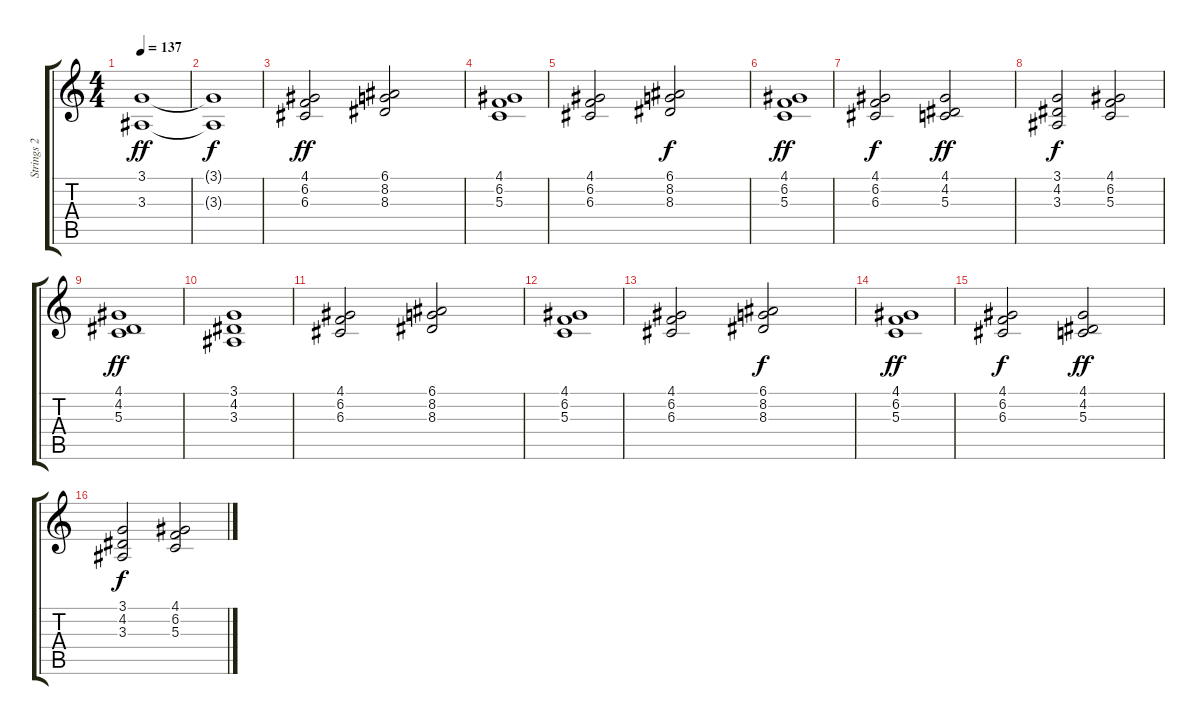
\track ("Strings 2 (Keyboard)" "Strings 2 ") {instrument stringensemble2}
\staff {score tabs}
\tuning (E4 B3 G3 D3 A2 E2) {hide}
\ts (4 4)
\tempo 137
\clef g2
\ks c
(3.1 3.3).1{dy ff} |
(3.1{t} 3.3{t}).1{dy f} |
(4.1 6.2 6.3).2{dy ff} (6.1 8.2 8.3).2 |
(4.1 6.2 5.3).1 |
(4.1 6.2 6.3).2 (6.1 8.2 8.3).2{dy f} |
(4.1 6.2 5.3).1{dy ff} |
(4.1 6.2 6.3).2{dy f} (4.1 4.2 5.3).2{dy ff} |
(3.1 4.2 3.3).2{dy f} (4.1 6.2 5.3).2 |
(4.1 4.2 5.3).1{dy ff} |
(3.1 4.2 3.3).1 |
(4.1 6.2 6.3).2 (6.1 8.2 8.3).2 |
(4.1 6.2 5.3).1 |
(4.1 6.2 6.3).2 (6.1 8.2 8.3).2{dy f} |
(4.1 6.2 5.3).1{dy ff} |
(4.1 6.2 6.3).2{dy f} (4.1 4.2 5.3).2{dy ff} |
(3.1 4.2 3.3).2{dy f} (4.1 6.2 5.3).2
